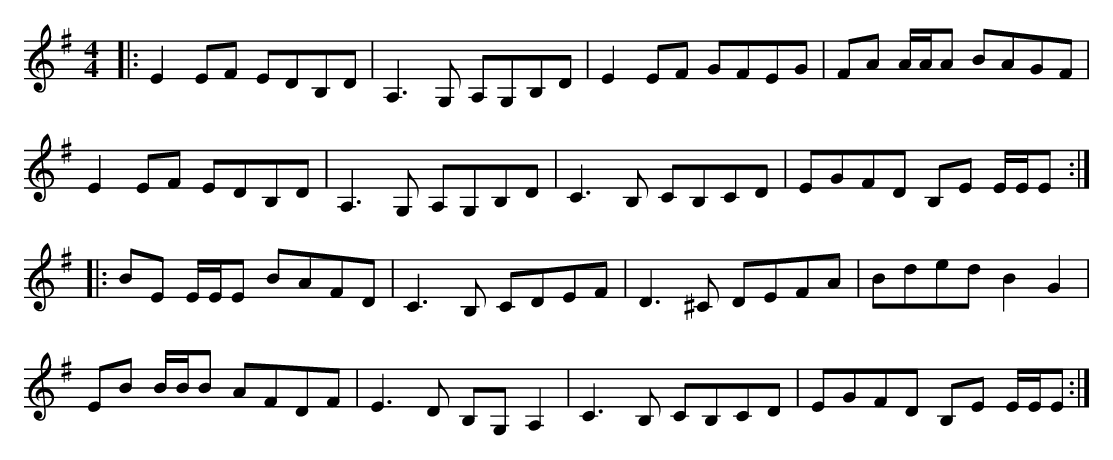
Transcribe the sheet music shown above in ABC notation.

X:1
M:4/4
K:Emin
|:E2 EF EDB,D|A,3 G, A,G,B,D|E2 EF GFEG|FA A/A/A BAGF|
E2 EF EDB,D|A,3 G, A,G,B,D|C3 B, CB,CD|EGFD B,E E/E/E:|
|:BE E/E/E BAFD|C3 B, CDEF|D3 ^C DEFA|Bded B2 G2|
EB B/B/B AFDF|E3 D B,G, A,2|C3 B, CB,CD|EGFD B,E E/E/E:|
